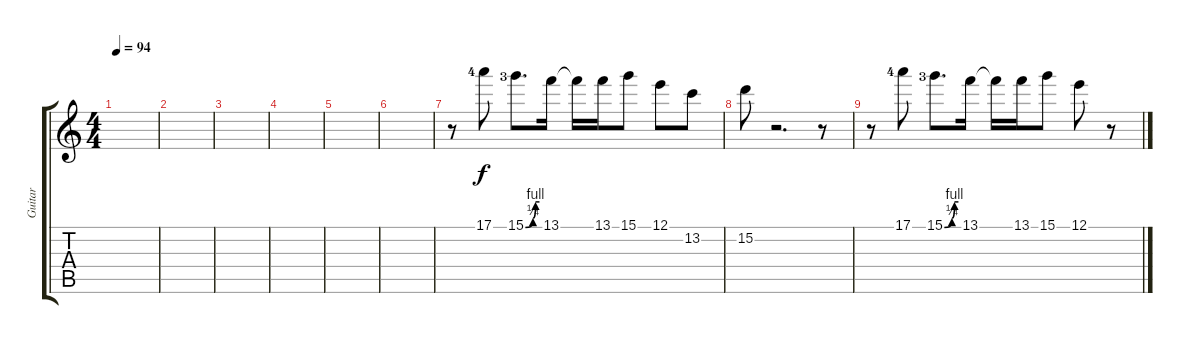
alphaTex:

\track ("Guitar" "Guitar") {instrument electricguitarclean}
\staff {score tabs}
\tuning (E4 B3 G3 D3 A2 E2) {hide}
\ts (4 4)
\tempo 94
\clef g2
\ks c
|
|
|
|
|
|
r.8 17.1{lf 5}.8 15.1{be (custom 0 0 32 1 43 4 60 4) lf 4}.8{d} 13.1.16 13.1{t}.16 13.1.16 15.1.8 12.1.8 13.2.8 |
15.2.8 r.2{d} r.8 |
r.8 17.1{lf 5}.8 15.1{be (custom 0 0 32 1 43 4 60 4) lf 4}.8{d} 13.1.16 13.1{t}.16 13.1.16 15.1.8 12.1.8 r.8
